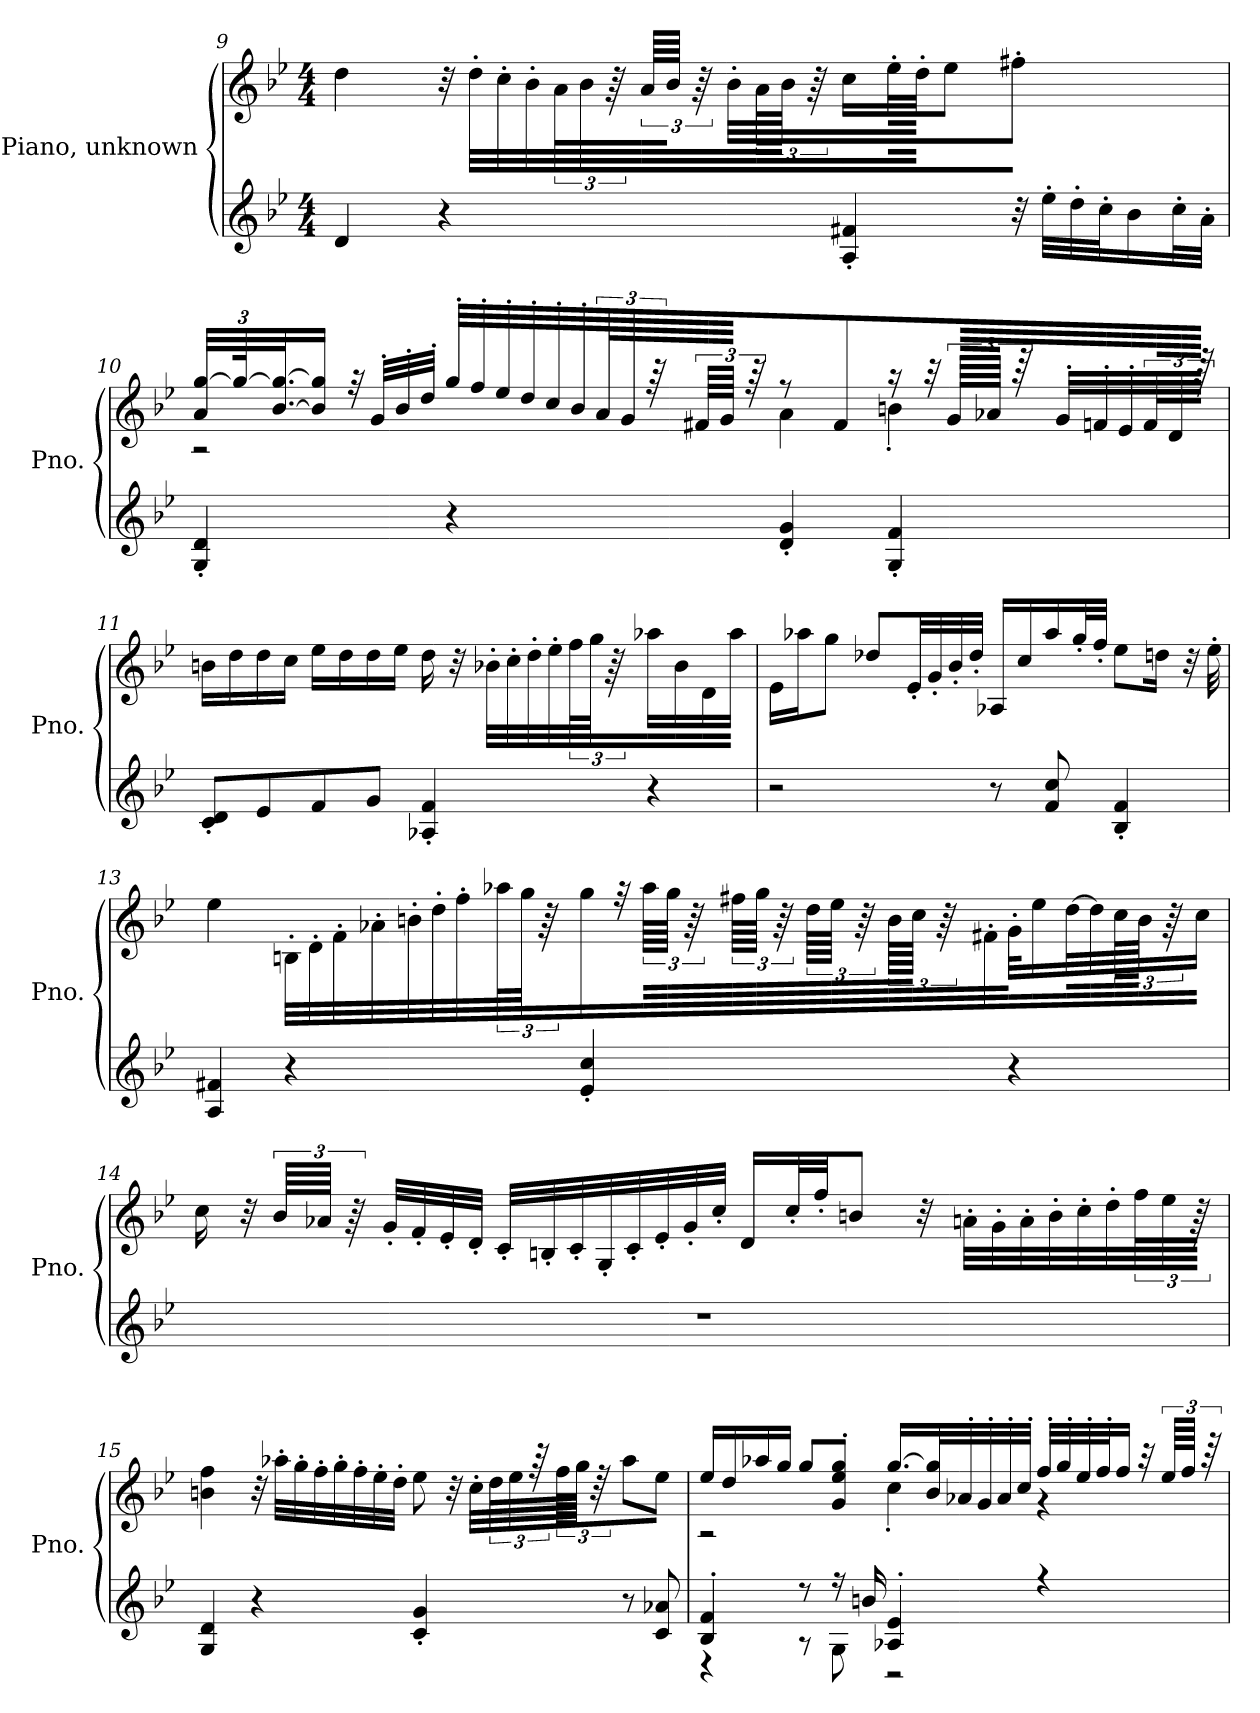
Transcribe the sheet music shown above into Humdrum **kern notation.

**kern	**kern
*part1	*part1
*staff2	*staff1
*I"Piano, unknown	*
*I'Pno.	*
!!LO:PB:g=z
*clefG2	*clefG2
*k[b-e-]	*k[b-e-]
*M4/4	*M4/4
=9	=9
4d/	4dd\
4r	32r
.	32dd'\LLL
.	32cc'\
.	32b-'\
.	96a\L
.	96b-\JJJJ
.	96r
.	96a/LLLL
.	96b-/JJJJ
.	96r
.	32b-'/LLL
.	96a/L
.	96b-/JJJJ
.	96r
4A/' 4f#X/'	16cc\LL
.	32ee-'\L
.	32dd'\JJ
.	8ee-\J
32r	4ff#X'\
32ee-'\LLL	.
32dd'\	.
32cc'\J	.
16b-\	.
32cc'\L	.
32a'\JJJ	.
!!LO:LB:g=z
=10	=10
*	*Xbrackettup
*	*^
4G/' 4d/'	48a/ [48gg/LLL	2r
.	96gg/K_	.
.	[48.b-/ 48.gg/_J	.
.	16b-/] 16gg/]JJ	.
.	32r	.
.	32g'/LLL	.
.	32b-'/	.
.	32dd'/JJJ	.
4r	32gg'/LLL	.
.	32ff'/	.
.	32ee-'/	.
.	32dd'/	.
.	32cc'/	.
.	32b-'/	.
*	*brackettup	*
.	96a/L	.
.	96g/JJJJ	.
.	96r	.
.	96f#X/LLLL	.
.	96g/JJJJ	.
.	96r	.
4d/' 4g/'	8r	4a\
.	8f#/	.
4G/' 4f/'	16r	4bn'\
.	32r	.
.	96g/LLLL	.
.	96a-X/JJJJ	.
.	96r	.
.	32g'/LLL	.
.	32fn'/	.
.	32e-'/	.
.	96f/L	.
.	96d/JJJJ	.
.	96r	.
*	*v	*v
!!LO:LB:g=z
=11	=11
8c/' 8d/'L	16bn\LL
.	16dd\
8e-/	16dd\
.	16cc\JJ
8f/	16ee-\LL
.	16dd\
8g/J	16dd\
.	16ee-\JJ
4A-X/' 4f/'	16dd\
.	32r
.	32b-X'\LLL
.	32cc'\
.	32dd'\
.	32ee-'\
.	96ff\L
.	96gg\JJJJ
.	96r
4r	16aa-X\LL
.	16b-\
.	16d\
.	16aa-\JJ
=12	=12
2r	16e-\LL
.	16aa-X\J
.	8gg\J
.	8dd-X/L
.	32e-'/LL
.	32g'/
.	32b-'/
.	32dd-'/JJJ
8r	16A-X/LL
.	16cc/
8f/ 8cc/	16aa-/
.	32gg'/L
.	32ff'/JJJ
4B-/' 4f/'	8ee-\L
.	16ddn\Jk
.	32r
.	32ee-'\
!!LO:LB:g=z
=13	=13
4A/ 4f#X/	4ee-\
4r	32Bn'/LLL
.	32d'/
.	32f'/
.	32a-X'/
.	32bn'/
.	32dd'/
.	32ff'/
.	96aa-X/L
.	96gg/JJJJ
.	96r
4e-/' 4cc/'	16gg\
.	32r
.	96aa-\LLLL
.	96gg\JJJJ
.	96r
.	96ff#X\LLLL
.	96gg\JJJJ
.	96r
.	96dd\LLLL
.	96ee-\JJJJ
.	96r
.	96b\LLLL
.	96cc\JJJJ
.	96r
.	32f#X'/
4r	32g'\KLL
.	16ee-\
.	[32dd\L
.	32dd\]
.	96cc\L
.	96b\JJJJ
.	96r
.	16cc\
!!LO:LB:g=z
=14	=14
1r	16cc\
.	32r
.	96b-/LLLL
.	96a-X/JJJJ
.	96r
.	32g'/LLL
.	32f'/
.	32e-'/
.	32d'/JJJ
.	32c'/LLL
.	32Bn'/
.	32c'/
.	32G'/
.	32c'/
.	32e-'/
.	32g'/
.	32cc'/JJJ
.	16d/LL
.	32cc'/L
.	32ff'/JJ
.	8bn/J
.	32r
.	32an'\LLL
.	32g'\
.	32a'\
.	32b'\
.	32cc'\
.	32dd'\
.	96ff\L
.	96ee-\JJJJ
.	96r
!!LO:LB:g=z
=15	=15
4G/ 4d/	4bn\ 4ff\
4r	32r
.	32aa-X'\LLL
.	32gg'\
.	32ff'\
.	32gg'\
.	32ff'\
.	32ee-'\
.	32dd'\JJJ
4c/' 4g/'	8ee-\
.	32r
.	32cc'\LLL
.	96dd\L
.	96ee-\JJJJ
.	96r
.	96ff\LLLL
.	96gg\JJJJ
.	96r
8r	8aa-\L
8c/ 8a-X/	8ee-\J
!!LO:PB:g=z
=16	=16
*^	*^
4B-/' 4f/'	4r	16ee-/LL	2r
.	.	16dd/	.
.	.	16aa-X/	.
.	.	16gg/JJ	.
8r	8r	8gg/L	.
16r	8G\	8g/' 8ee-/' 8gg/'J	.
16bn/	.	.	.
4A-X/' 4e-/'	2r	[16.gg/LL	4cc'\
.	.	32b-/ 32gg/]L	.
.	.	32a-X'/	.
.	.	32g'/	.
.	.	32a-'/	.
.	.	32cc'/JJJ	.
4r	.	32ff'/LLL	4r
.	.	32gg'/	.
.	.	32ee-'/	.
.	.	32ff'/J	.
.	.	16ff/JJ	.
.	.	32r	.
.	.	96ee-/LLLL	.
.	.	96ff/JJJJ	.
.	.	96r	.
*v	*v	*	*
*	*v	*v
=	=
*-	*-
